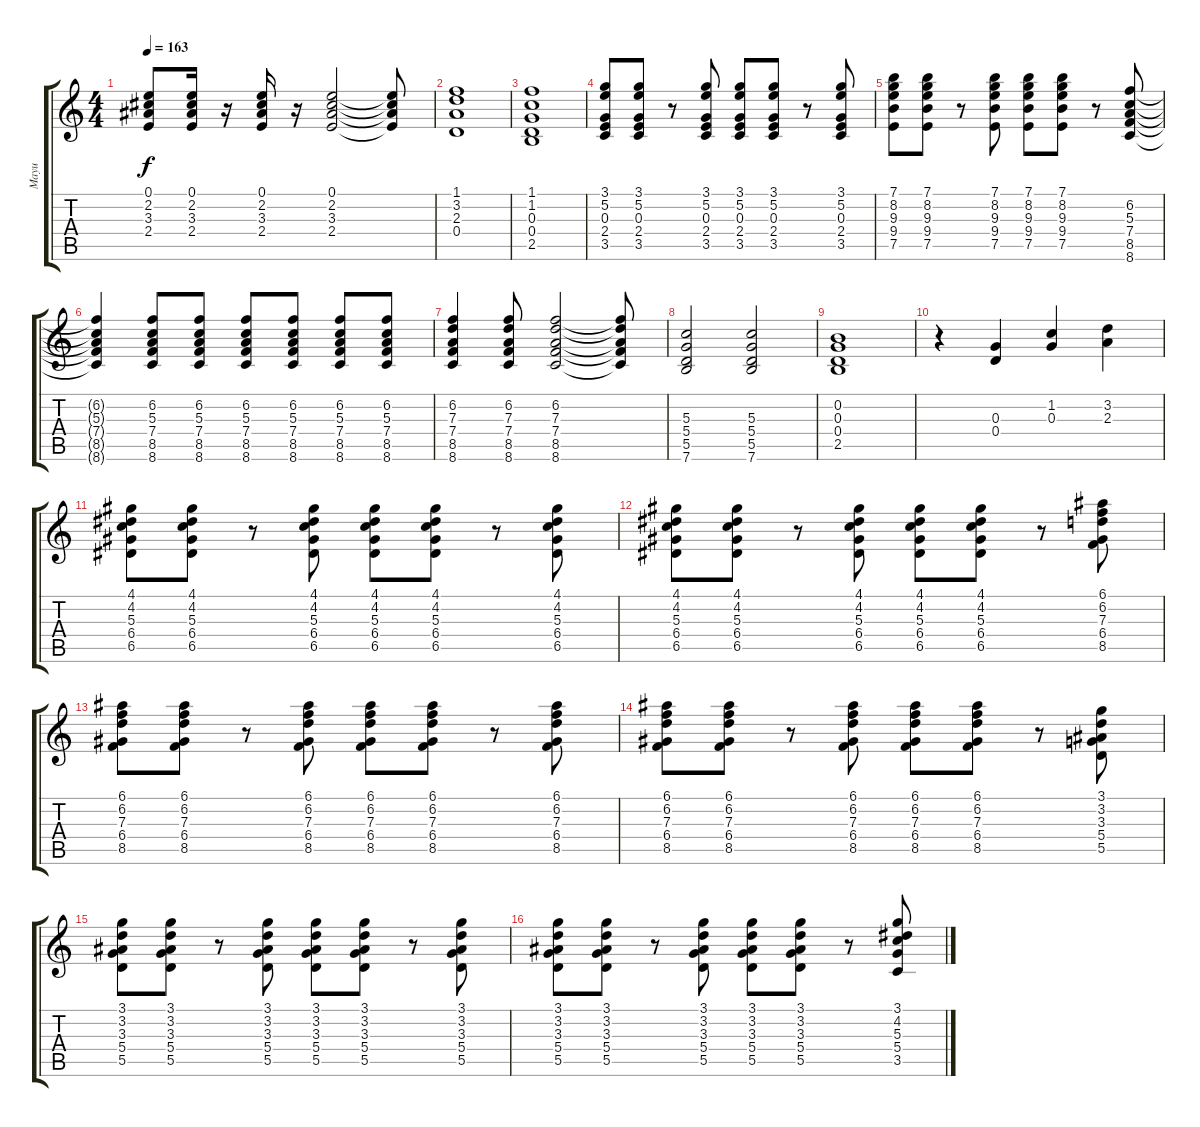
\track ("Mayu" "Mayu") {instrument electricguitarclean}
\staff {score tabs}
\tuning (E4 B3 G3 D3 A2 E2) {hide}
\ts (4 4)
\tempo 163
\clef g2
\ks c
(0.1 2.2 3.3 2.4).8{dy f} (0.1 2.2 3.3 2.4).16 r.16 (0.1 2.2 3.3 2.4).16 r.16 (0.1 2.2 3.3 2.4).2 (0.1{t} 2.2{t} 3.3{t} 2.4{t}).8 |
(1.1 3.2 2.3 0.4).1 |
(1.1 1.2 0.3 0.4 2.5).1 |
(3.1 5.2 0.3 2.4 3.5).8 (3.1 5.2 0.3 2.4 3.5).8 r.8 (3.1 5.2 0.3 2.4 3.5).8 (3.1 5.2 0.3 2.4 3.5).8 (3.1 5.2 0.3 2.4 3.5).8 r.8 (3.1 5.2 0.3 2.4 3.5).8 |
(7.1 8.2 9.3 9.4 7.5).8 (7.1 8.2 9.3 9.4 7.5).8 r.8 (7.1 8.2 9.3 9.4 7.5).8 (7.1 8.2 9.3 9.4 7.5).8 (7.1 8.2 9.3 9.4 7.5).8 r.8 (6.2 5.3 7.4 8.5 8.6).8 |
(6.2{t} 5.3{t} 7.4{t} 8.5{t} 8.6{t}).4 (6.2 5.3 7.4 8.5 8.6).8 (6.2 5.3 7.4 8.5 8.6).8 (6.2 5.3 7.4 8.5 8.6).8 (6.2 5.3 7.4 8.5 8.6).8 (6.2 5.3 7.4 8.5 8.6).8 (6.2 5.3 7.4 8.5 8.6).8 |
(6.2 7.3 7.4 8.5 8.6).4 (6.2 7.3 7.4 8.5 8.6).8 (6.2 7.3 7.4 8.5 8.6).2 (6.2{t} 7.3{t} 7.4{t} 8.5{t} 8.6{t}).8 |
(5.3 5.4 5.5 7.6).2 (5.3 5.4 5.5 7.6).2 |
(0.2 0.3 0.4 2.5).1 |
r.4 (0.3 0.4).4 (1.2 0.3).4 (3.2 2.3).4 |
(4.1 4.2 5.3 6.4 6.5).8 (4.1 4.2 5.3 6.4 6.5).8 r.8 (4.1 4.2 5.3 6.4 6.5).8 (4.1 4.2 5.3 6.4 6.5).8 (4.1 4.2 5.3 6.4 6.5).8 r.8 (4.1 4.2 5.3 6.4 6.5).8 |
(4.1 4.2 5.3 6.4 6.5).8 (4.1 4.2 5.3 6.4 6.5).8 r.8 (4.1 4.2 5.3 6.4 6.5).8 (4.1 4.2 5.3 6.4 6.5).8 (4.1 4.2 5.3 6.4 6.5).8 r.8 (6.1 6.2 7.3 6.4 8.5).8 |
(6.1 6.2 7.3 6.4 8.5).8 (6.1 6.2 7.3 6.4 8.5).8 r.8 (6.1 6.2 7.3 6.4 8.5).8 (6.1 6.2 7.3 6.4 8.5).8 (6.1 6.2 7.3 6.4 8.5).8 r.8 (6.1 6.2 7.3 6.4 8.5).8 |
(6.1 6.2 7.3 6.4 8.5).8 (6.1 6.2 7.3 6.4 8.5).8 r.8 (6.1 6.2 7.3 6.4 8.5).8 (6.1 6.2 7.3 6.4 8.5).8 (6.1 6.2 7.3 6.4 8.5).8 r.8 (3.1 3.2 3.3 5.4 5.5).8 |
(3.1 3.2 3.3 5.4 5.5).8 (3.1 3.2 3.3 5.4 5.5).8 r.8 (3.1 3.2 3.3 5.4 5.5).8 (3.1 3.2 3.3 5.4 5.5).8 (3.1 3.2 3.3 5.4 5.5).8 r.8 (3.1 3.2 3.3 5.4 5.5).8 |
(3.1 3.2 3.3 5.4 5.5).8 (3.1 3.2 3.3 5.4 5.5).8 r.8 (3.1 3.2 3.3 5.4 5.5).8 (3.1 3.2 3.3 5.4 5.5).8 (3.1 3.2 3.3 5.4 5.5).8 r.8 (3.1 4.2 5.3 5.4 3.5).8
